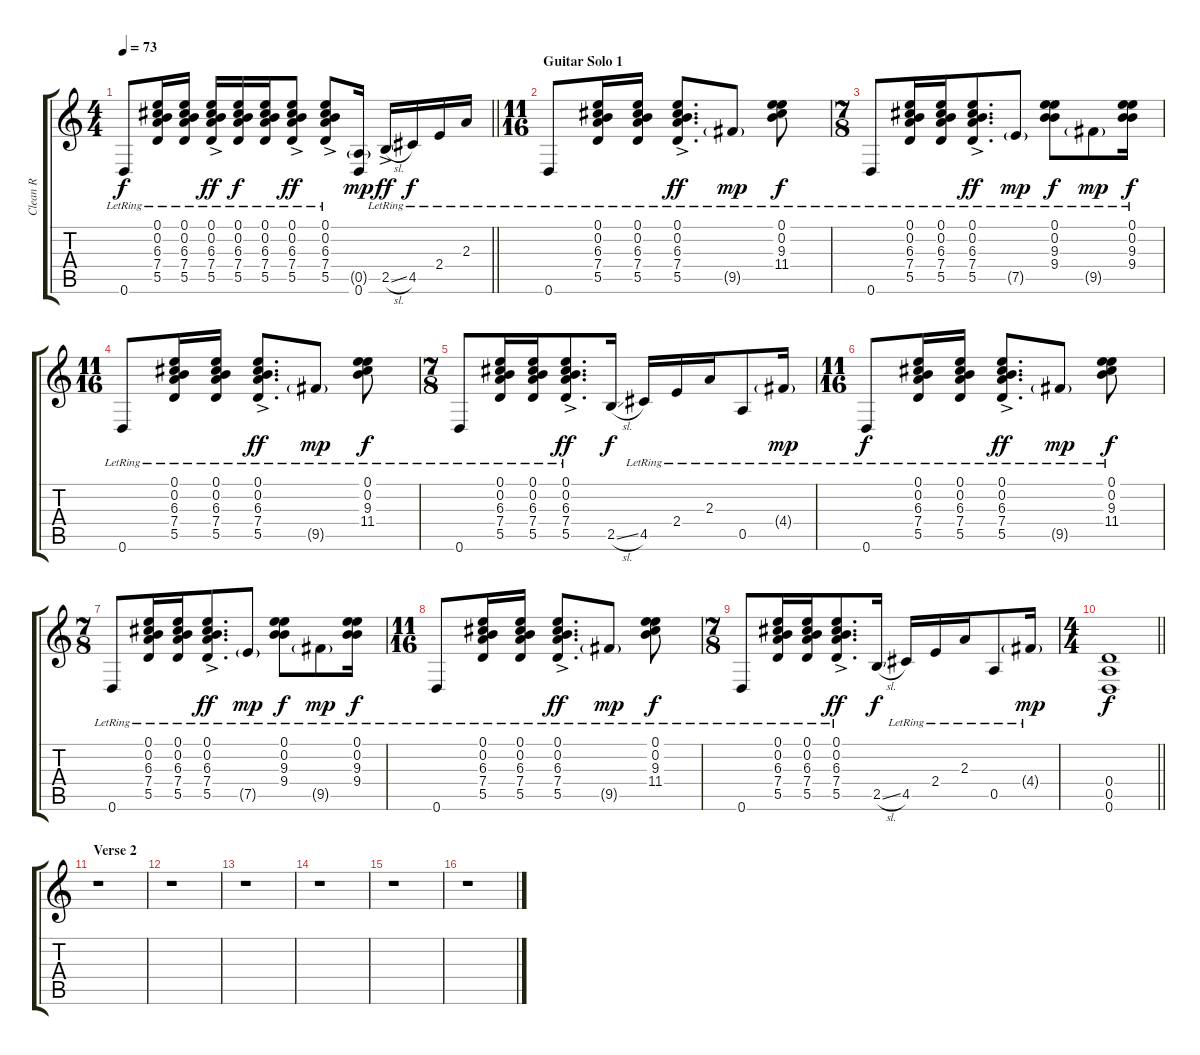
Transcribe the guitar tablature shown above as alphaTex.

\track ("Clean R" "Clean R") {instrument electricguitarclean}
\staff {score tabs}
\tuning (E4 B3 G3 D3 A2 D2) {hide}
\ts (4 4)
\tempo 73
\clef g2
\barLineRight lightlight
\ks c
0.6{lr}.8{dy f} (0.1{lr} 0.2{lr} 6.3{lr} 7.4{lr} 5.5{lr}).16 (0.1{lr} 0.2{lr} 6.3{lr} 7.4{lr} 5.5{lr}).16 (0.1{ac lr} 0.2{ac lr} 6.3{ac lr} 7.4{ac lr} 5.5{ac lr}).16{dy ff} (0.1{lr} 0.2{lr} 6.3{lr} 7.4{lr} 5.5{lr}).16{dy f} (0.1{lr} 0.2{lr} 6.3{lr} 7.4{lr} 5.5{lr}).16 (0.1{ac lr} 0.2{ac lr} 6.3{ac lr} 7.4{ac lr} 5.5{ac lr}).8{dy ff} (0.1{ac lr} 0.2{ac lr} 6.3{ac lr} 7.4{ac lr} 5.5{ac lr}).8 (0.5{g} 0.6).16{dy mp} 2.5{sl ac lr}.16{dy ff} 4.5{lr}.16{dy f} 2.4{lr}.16 2.3{lr}.16 |
\ts (11 16)
\section ("" "Guitar Solo 1")
0.6{lr}.8 (0.1{lr} 0.2{lr} 6.3{lr} 7.4{lr} 5.5{lr}).16 (0.1{lr} 0.2{lr} 6.3{lr} 7.4{lr} 5.5{lr}).16 (0.1{ac lr} 0.2{ac lr} 6.3{ac lr} 7.4{ac lr} 5.5{ac lr}).8{d dy ff} 9.5{g lr}.8{dy mp} (0.1{lr} 0.2{lr} 9.3{lr} 11.4{lr}).8{dy f} |
\ts (7 8)
0.6{lr}.8 (0.1{lr} 0.2{lr} 6.3{lr} 7.4{lr} 5.5{lr}).16 (0.1{lr} 0.2{lr} 6.3{lr} 7.4{lr} 5.5{lr}).16 (0.1{ac lr} 0.2{ac lr} 6.3{ac lr} 7.4{ac lr} 5.5{ac lr}).8{d dy ff} 7.5{g lr}.8{dy mp} (0.1{lr} 0.2{lr} 9.3{lr} 9.4{lr}).8{dy f} 9.5{g lr}.8{dy mp} (0.1{lr} 0.2{lr} 9.3{lr} 9.4{lr}).16{dy f} |
\ts (11 16)
0.6{lr}.8 (0.1{lr} 0.2{lr} 6.3{lr} 7.4{lr} 5.5{lr}).16 (0.1{lr} 0.2{lr} 6.3{lr} 7.4{lr} 5.5{lr}).16 (0.1{ac lr} 0.2{ac lr} 6.3{ac lr} 7.4{ac lr} 5.5{ac lr}).8{d dy ff} 9.5{g lr}.8{dy mp} (0.1{lr} 0.2{lr} 9.3{lr} 11.4{lr}).8{dy f} |
\ts (7 8)
0.6{lr}.8 (0.1{lr} 0.2{lr} 6.3{lr} 7.4{lr} 5.5{lr}).16 (0.1{lr} 0.2{lr} 6.3{lr} 7.4{lr} 5.5{lr}).16 (0.1{ac lr} 0.2{ac lr} 6.3{ac lr} 7.4{ac lr} 5.5{ac lr}).8{d dy ff} 2.5{sl}.16{dy f} 4.5{lr}.16 2.4{lr}.16 2.3{lr}.16 0.5{lr}.8 4.4{g lr}.16{dy mp} |
\ts (11 16)
0.6{lr}.8{dy f} (0.1{lr} 0.2{lr} 6.3{lr} 7.4{lr} 5.5{lr}).16 (0.1{lr} 0.2{lr} 6.3{lr} 7.4{lr} 5.5{lr}).16 (0.1{ac lr} 0.2{ac lr} 6.3{ac lr} 7.4{ac lr} 5.5{ac lr}).8{d dy ff} 9.5{g lr}.8{dy mp} (0.1{lr} 0.2{lr} 9.3{lr} 11.4{lr}).8{dy f} |
\ts (7 8)
0.6{lr}.8 (0.1{lr} 0.2{lr} 6.3{lr} 7.4{lr} 5.5{lr}).16 (0.1{lr} 0.2{lr} 6.3{lr} 7.4{lr} 5.5{lr}).16 (0.1{ac lr} 0.2{ac lr} 6.3{ac lr} 7.4{ac lr} 5.5{ac lr}).8{d dy ff} 7.5{g lr}.8{dy mp} (0.1{lr} 0.2{lr} 9.3{lr} 9.4{lr}).8{dy f} 9.5{g lr}.8{dy mp} (0.1{lr} 0.2{lr} 9.3{lr} 9.4{lr}).16{dy f} |
\ts (11 16)
0.6{lr}.8 (0.1{lr} 0.2{lr} 6.3{lr} 7.4{lr} 5.5{lr}).16 (0.1{lr} 0.2{lr} 6.3{lr} 7.4{lr} 5.5{lr}).16 (0.1{ac lr} 0.2{ac lr} 6.3{ac lr} 7.4{ac lr} 5.5{ac lr}).8{d dy ff} 9.5{g lr}.8{dy mp} (0.1{lr} 0.2{lr} 9.3{lr} 11.4{lr}).8{dy f} |
\ts (7 8)
0.6{lr}.8 (0.1{lr} 0.2{lr} 6.3{lr} 7.4{lr} 5.5{lr}).16 (0.1{lr} 0.2{lr} 6.3{lr} 7.4{lr} 5.5{lr}).16 (0.1{ac lr} 0.2{ac lr} 6.3{ac lr} 7.4{ac lr} 5.5{ac lr}).8{d dy ff} 2.5{sl}.16{dy f} 4.5{lr}.16 2.4{lr}.16 2.3{lr}.16 0.5{lr}.8 4.4{g lr}.16{dy mp} |
\ts (4 4)
\barLineRight lightlight
(0.4 0.5 0.6).1{dy f} |
\section ("" "Verse 2")
r.1 |
r.1 |
r.1 |
r.1 |
r.1 |
r.1
